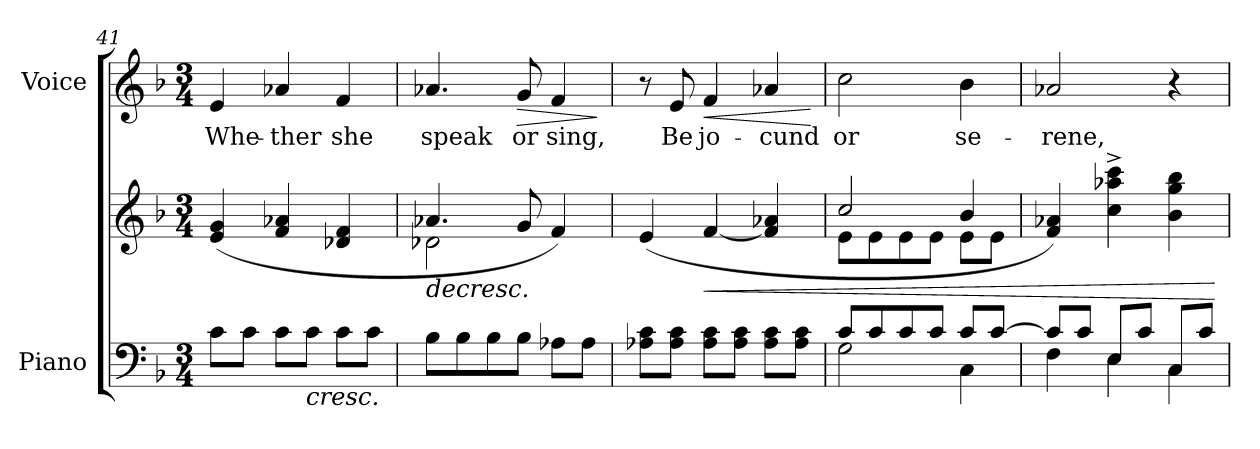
**kern	**kern	**dynam	**kern	**text	**dynam
*part2	*part2	*part2	*part1	*part1	*part1
*staff3	*staff2	*staff2/3	*staff1	*staff1	*staff1
*I"Piano	*	*	*I"Voice	*	*
*I'Pno	*	*	*	*	*
*clefF4	*clefG2	*	*clefG2	*	*
*k[b-]	*k[b-]	*	*k[b-]	*	*
*M3/4	*M3/4	*	*M3/4	*	*
=41	=41	=41	=41	=41	=41
!	!	!LO:DY:b	!	!	!
!	!	!LO:DY:n=1:b	!	!	!LO:DY:a
!	!	!	!	!	!LO:DY:n=1:a
8c\L	(4e/ 4g/	p other-dynamics	4e/	Whe-	p other-dynamics
8c\J	.	.	.	.	.
8c\L	4f/ 4a-X/	.	4a-X/	-ther	.
!	!	!LO:HP:b=2	!	!	!
8c\J	.	<	.	.	.
8c\L	4d-X/ 4f/	.	4f/	she	.
8c\J	.	.	.	.	.
=42	=42	=42	=42	=42	=42
!	!	!LO:HP:b	!	!	!
*	*^	*	*	*	*
8B-\L	4.a-X/	2d-X\	>	4.a-X/	speak	.
8B-\	.	.	.	.	.	.
8B-\	.	.	.	.	.	.
!	!	!	!	!	!	!LO:HP:b
8B-\J	8g/	.	.	8g/	or	>
8A-X\L	4f/)	4ryy	[	4f/	sing,	.
8A-\J	.	.	.	.	.	.
*	*v	*v	*	*	*	*
.	.	.	.	.	]
=43	=43	=43	=43	=43	=43
8A-X\ 8c\L	(4e/	.	8r	.	.
8A-\ 8c\J	.	.	8e/	Be	.
!	!	!LO:HP:b	!	!	!LO:HP:b
8A-\ 8c\L	[4f/	<	4f/	jo-	<
8A-\ 8c\J	.	.	.	.	.
8A-\ 8c\L	4f/] 4a-X/	.	4a-X/	-cund	.
8A-\ 8c\J	.	.	.	.	.
.	.	]	.	.	[
=44	=44	=44	=44	=44	=44
*^	*^	*	*	*	*
8c/L	2G\	2cc/	8e\L	.	2cc\	or	.
8c/	.	.	8e\	.	.	.	.
8c/	.	.	8e\	.	.	.	.
8c/J	.	.	8e\J	.	.	.	.
8c/L	4C\	4b-/	8e\L	.	4b-\	se-	.
[8c/J	.	.	8e\J	.	.	.	.
*	*	*v	*v	*	*	*	*
=45	=45	=45	=45	=45	=45	=45
8c/L]	4F\	4f/ 4a-X/)	.	2a-X/	-rene,	.
8c/J	.	.	.	.	.	.
8E/L	4E\	4cc\^ 4aa-X\^ 4ccc\^	.	.	.	.
8c/J	.	.	.	.	.	.
8C/L	4C\	4b-\ 4gg\ 4bb-\	.	4r	.	.
8c/J	.	.	.	.	.	.
*v	*v	*	*	*	*	*
.	.	[	.	.	.
=	=	=	=	=	=
*-	*-	*-	*-	*-	*-
